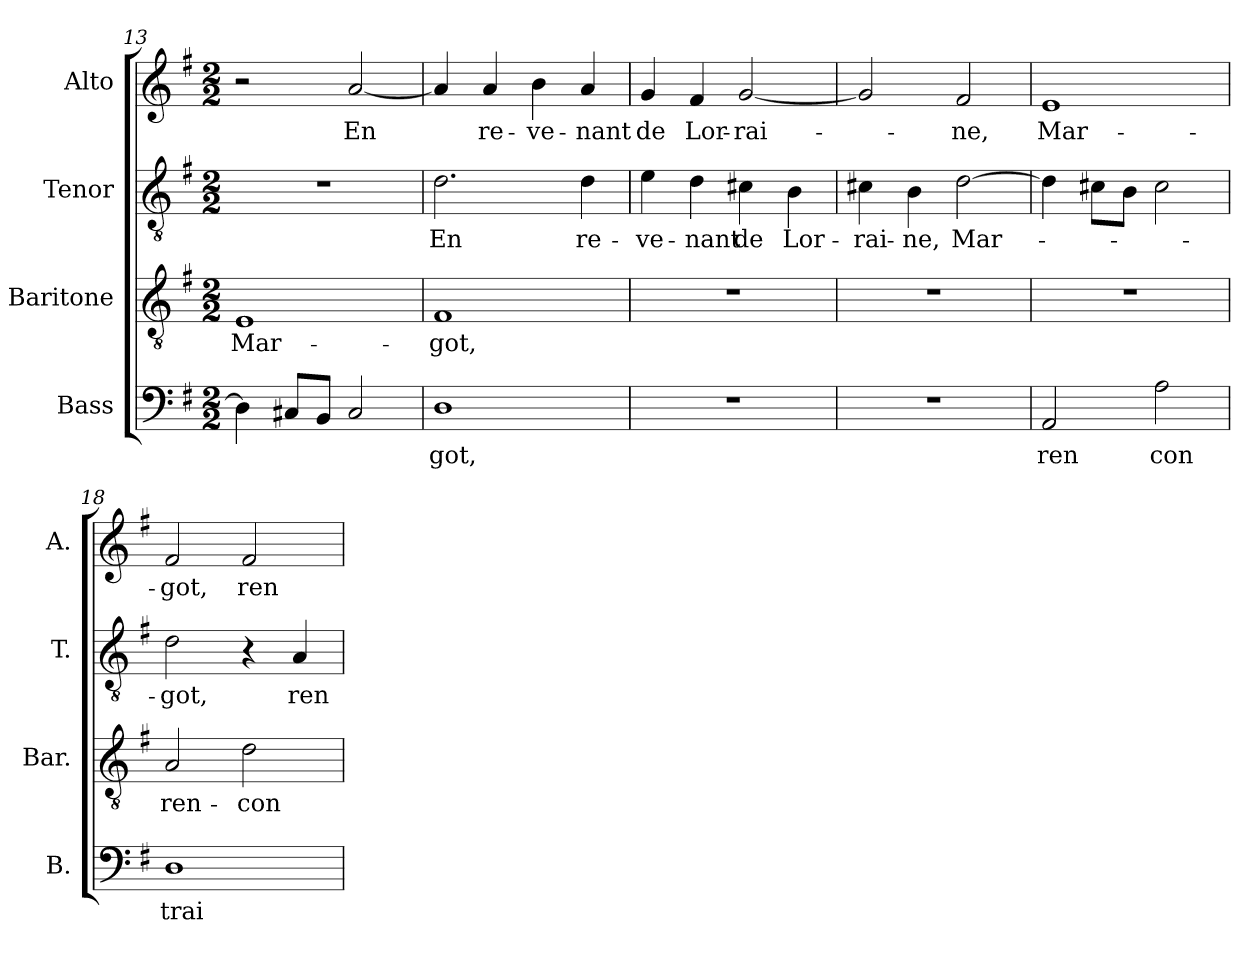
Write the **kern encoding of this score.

**kern	**text	**kern	**text	**kern	**text	**kern	**text
*part4	*part4	*part3	*part3	*part2	*part2	*part1	*part1
*staff4	*staff4	*staff3	*staff3	*staff2	*staff2	*staff1	*staff1
*I"Bass	*	*I"Baritone	*	*I"Tenor	*	*I"Alto	*
*I'B.	*	*I'Bar.	*	*I'T.	*	*I'A.	*
*clefF4	*	*clefGv2	*	*clefGv2	*	*clefG2	*
*	*	*ITrd7c12	*	*ITrd7c12	*	*	*
*k[f#]	*	*k[f#]	*	*k[f#]	*	*k[f#]	*
*G:	*	*G:	*	*G:	*	*G:	*
*M2/2	*	*M2/2	*	*M2/2	*	*M2/2	*
=13	=13	=13	=13	=13	=13	=13	=13
!	!	!	!LO:LY:b:color=#000000	!	!	!	!
4Di\]	.	1EEi	Mar-	1r	.	2r	.
8C#Xi/L	.	.	.	.	.	.	.
8BBi/J	.	.	.	.	.	.	.
!	!	!	!	!	!	!	!LO:LY:b:color=#000000
2C#i/	.	.	.	.	.	[2ai/	En
=14	=14	=14	=14	=14	=14	=14	=14
!	!LO:LY:b:color=#000000	!	!	!	!	!	!
!	!	!	!LO:LY:b:color=#000000	!	!	!	!
!	!	!	!	!	!LO:LY:b:color=#000000	!	!
1Di	-got,	1FF#i	-got,	2.Di\	En	4ai/]	.
!	!	!	!	!	!	!	!LO:LY:b:color=#000000
.	.	.	.	.	.	4ai/	re-
!	!	!	!	!	!	!	!LO:LY:b:color=#000000
.	.	.	.	.	.	4bi\	-ve-
!	!	!	!	!	!LO:LY:b:color=#000000	!	!
!	!	!	!	!	!	!	!LO:LY:b:color=#000000
.	.	.	.	4Di\	re-	4ai/	-nant
=15	=15	=15	=15	=15	=15	=15	=15
!	!	!	!	!	!LO:LY:b:color=#000000	!	!
!	!	!	!	!	!	!	!LO:LY:b:color=#000000
1r	.	1r	.	4Ei\	-ve-	4gi/	de
!	!	!	!	!	!LO:LY:b:color=#000000	!	!
!	!	!	!	!	!	!	!LO:LY:b:color=#000000
.	.	.	.	4Di\	-nant	4f#i/	Lor-
!	!	!	!	!	!LO:LY:b:color=#000000	!	!
!	!	!	!	!	!	!	!LO:LY:b:color=#000000
.	.	.	.	4C#Xi\	de	[2gi/	-rai-
!	!	!	!	!	!LO:LY:b:color=#000000	!	!
.	.	.	.	4BBi\	Lor-	.	.
!!LO:LB:g=z
=16	=16	=16	=16	=16	=16	=16	=16
!	!	!	!	!	!LO:LY:b:color=#000000	!	!
1r	.	1r	.	4C#Xi\	-rai-	2gi/]	.
!	!	!	!	!	!LO:LY:b:color=#000000	!	!
.	.	.	.	4BBi\	-ne,	.	.
!	!	!	!	!	!LO:LY:b:color=#000000	!	!
!	!	!	!	!	!	!	!LO:LY:b:color=#000000
.	.	.	.	[2Di\	Mar-	2f#i/	-ne,
=17	=17	=17	=17	=17	=17	=17	=17
!	!LO:LY:b:color=#000000	!	!	!	!	!	!
!	!	!	!	!	!	!	!LO:LY:b:color=#000000
2AAi/	ren	1r	.	4Di\]	.	1ei	Mar-
.	.	.	.	8C#Xi\L	.	.	.
.	.	.	.	8BBi\J	.	.	.
!	!LO:LY:b:color=#000000	!	!	!	!	!	!
2Ai\	con	.	.	2C#i\	.	.	.
=18	=18	=18	=18	=18	=18	=18	=18
!	!LO:LY:b:color=#000000	!	!	!	!	!	!
!	!	!	!LO:LY:b:color=#000000	!	!	!	!
!	!	!	!	!	!LO:LY:b:color=#000000	!	!
!	!	!	!	!	!	!	!LO:LY:b:color=#000000
1Di	trai	2AAi/	ren-	2Di\	-got,	2f#i/	-got,
!	!	!	!LO:LY:b:color=#000000	!	!	!	!
!	!	!	!	!	!	!	!LO:LY:b:color=#000000
.	.	2Di\	-con-	4r	.	2f#i/	ren-
!	!	!	!	!	!LO:LY:b:color=#000000	!	!
.	.	.	.	4AAi/	ren-	.	.
=	=	=	=	=	=	=	=
*-	*-	*-	*-	*-	*-	*-	*-
